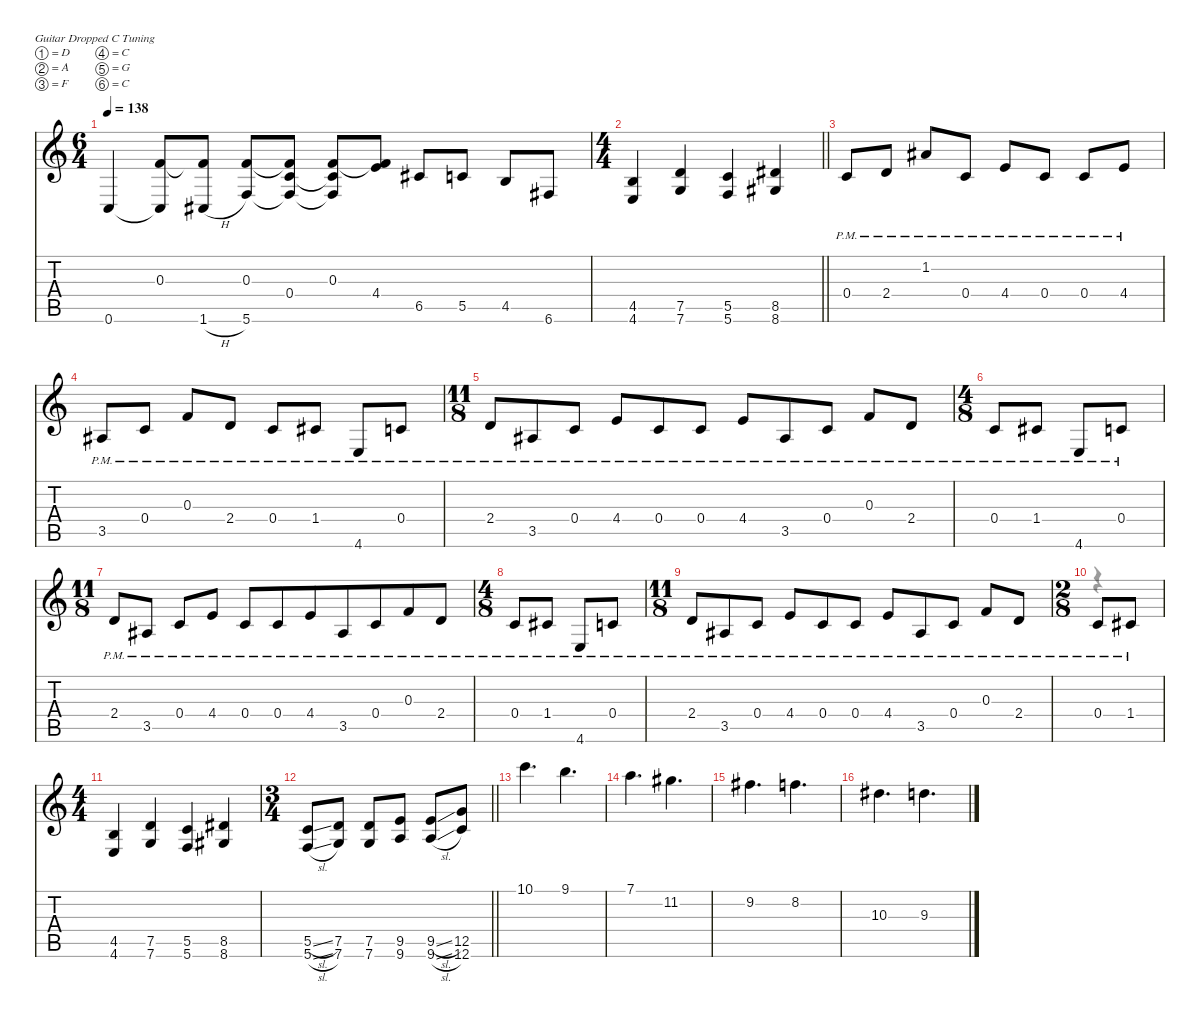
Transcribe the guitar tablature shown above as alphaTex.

\defaultSystemsLayout 4
\hideDynamics
\bracketExtendMode nobrackets
\singleTrackTrackNamePolicy hidden
\multiTrackTrackNamePolicy hidden
\otherSystemsTrackNameOrientation horizontal
\track ("Right Guitar " "dist.guit.") {instrument distortionguitar}
\staff {score tabs}
\tuning (D4 A3 F3 C3 G2 C2)
\voice
\ts (6 4)
\tempo 138
\clef g2
\ks c
0.6.4{dy f beam Up} (0.3 0.6{t}).8{beam Up} (1.6{h acc #} 0.3{t}).8{beam Up} (5.6 0.3).8{beam Up} (0.3{t} 0.4 5.6{t}).8{beam Up} (0.3 0.4{t} 5.6{t}).8{beam Up} (0.3{t} 4.4).8{beam Up} 6.5{acc #}.8{beam Up} 5.5.8{beam Up} 4.5.8{beam Up} 6.6{acc #}.8{beam Up} |
\ts (4 4)
\beaming (8 2 2 2 2)
\barLineRight lightlight
(4.5 4.6).4{beam Up} (7.5 7.6).4{beam Up} (5.5 5.6).4{beam Up} (8.5{acc #} 8.6{acc #}).4{beam Up} |
0.4{pm}.8{beam Up} 2.4{pm}.8{beam Up} 1.2{pm acc #}.8{beam Up} 0.4{pm}.8{beam Up} 4.4{pm}.8{beam Up} 0.4{pm}.8{beam Up} 0.4{pm}.8{beam Up} 4.4{pm}.8{beam Up} |
3.5{pm acc #}.8{beam Up} 0.4{pm}.8{beam Up} 0.3{pm}.8{beam Up} 2.4{pm}.8{beam Up} 0.4{pm}.8{beam Up} 1.4{pm acc #}.8{beam Up} 4.6{pm}.8{beam Up} 0.4{pm}.8{beam Up} |
\ts (11 8)
\beaming (8 3 3 3 2)
2.4{pm}.8{beam Up} 3.5{pm acc #}.8{beam Up} 0.4{pm}.8{beam Up} 4.4{pm}.8{beam Up} 0.4{pm}.8{beam Up} 0.4{pm}.8{beam Up} 4.4{pm}.8{beam Up} 3.5{pm acc #}.8{beam Up} 0.4{pm}.8{beam Up} 0.3{pm}.8{beam Up} 2.4{pm}.8{beam Up} |
\ts (4 8)
\beaming (8 2 2)
0.4{pm}.8{beam Up} 1.4{pm acc #}.8{beam Up} 4.6{pm}.8{beam Up} 0.4{pm}.8{beam Up} |
\ts (11 8)
\beaming (8 2 2 7)
2.4{pm}.8{beam Up} 3.5{pm acc #}.8{beam Up} 0.4{pm}.8{beam Up} 4.4{pm}.8{beam Up} 0.4{pm}.8{beam Up} 0.4{pm}.8{beam Up} 4.4{pm}.8{beam Up} 3.5{pm acc #}.8{beam Up} 0.4{pm}.8{beam Up} 0.3{pm}.8{beam Up} 2.4{pm}.8{beam Up} |
\ts (4 8)
\beaming (8 2 2)
0.4{pm}.8{beam Up} 1.4{pm acc #}.8{beam Up} 4.6{pm}.8{beam Up} 0.4{pm}.8{beam Up} |
\ts (11 8)
\beaming (8 3 3 3 2)
2.4{pm}.8{beam Up} 3.5{pm acc #}.8{beam Up} 0.4{pm}.8{beam Up} 4.4{pm}.8{beam Up} 0.4{pm}.8{beam Up} 0.4{pm}.8{beam Up} 4.4{pm}.8{beam Up} 3.5{pm acc #}.8{beam Up} 0.4{pm}.8{beam Up} 0.3{pm}.8{beam Up} 2.4{pm}.8{beam Up} |
\ts (2 8)
\beaming (8 2)
0.4{pm}.8{beam Up} 1.4{pm acc #}.8{beam Up} |
\ts (4 4)
\beaming (8 2 2 2 2)
(4.5 4.6).4{beam Up} (7.5 7.6).4{beam Up} (5.5 5.6).4{beam Up} (8.5{acc #} 8.6{acc #}).4{beam Up} |
\ts (3 4)
\beaming (8 2 2 2)
\barLineRight lightlight
(5.5{sl} 5.6{sl}).8{beam Up} (7.5 7.6).8{beam Up} (7.5 7.6).8{beam Up} (9.5 9.6).8{beam Up} (9.5{sl} 9.6{sl}).8{beam Up} (12.5 12.6).8{beam Up} |
10.1.4{d beam Down} 9.1.4{d beam Down} |
7.1.4{d beam Down} 11.2{acc #}.4{d beam Down} |
9.2{acc #}.4{d beam Down} 8.2.4{d beam Down} |
10.3{acc #}.4{d beam Down} 9.3.4{d beam Down}
\voice
\clef g2
\ottava regular
\simile none
\ks c
|
\barLineRight lightlight
|
|
|
|
|
|
|
|
r.4{dy mf beam Down} |
|
\barLineRight lightlight
|
|
|
|
